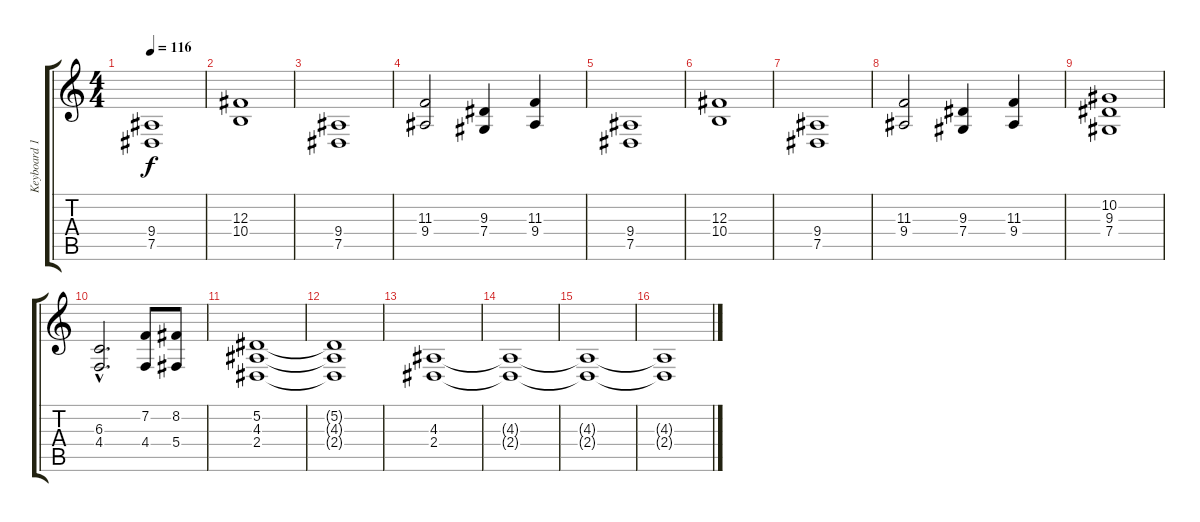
\track ("Keyboard 1" "Keyboard 1") {instrument stringensemble1}
\staff {score tabs}
\tuning (Eb4 Bb3 Gb3 Db3 Ab2 Eb2) {hide}
\ts (4 4)
\tempo 116
\clef g2
\ks c
(9.4 7.5).1{dy f} |
(12.3 10.4).1 |
(9.4 7.5).1 |
(11.3 9.4).2 (9.3 7.4).4 (11.3 9.4).4 |
(9.4 7.5).1 |
(12.3 10.4).1 |
(9.4 7.5).1 |
(11.3 9.4).2 (9.3 7.4).4 (11.3 9.4).4 |
(10.2 9.3 7.4).1 |
(6.3{hac} 4.4{hac}).2{d} (7.2 4.4).8 (8.2 5.4).8 |
(5.2 4.3 2.4).1 |
(5.2{t} 4.3{t} 2.4{t}).1 |
(4.3 2.4).1 |
(4.3{t} 2.4{t}).1 |
(4.3{t} 2.4{t}).1 |
(4.3{t} 2.4{t}).1
